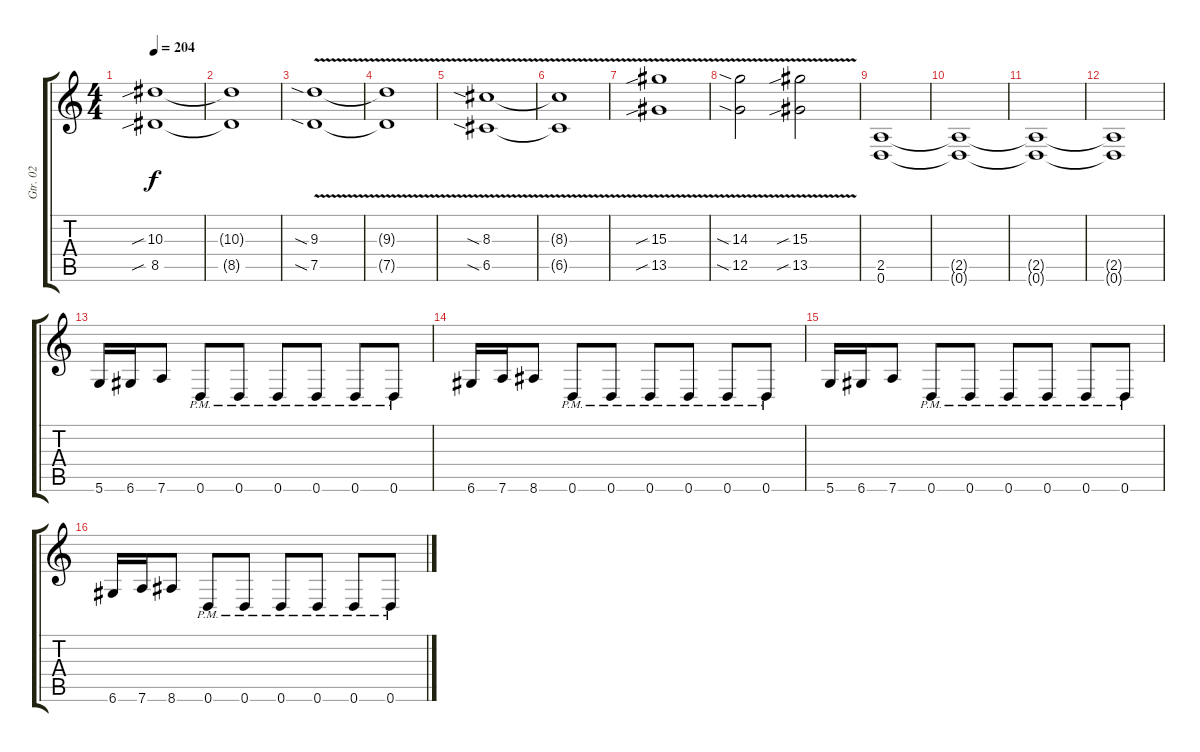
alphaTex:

\track ("Gtr. 02" "Gtr. 02") {instrument distortionguitar}
\staff {score tabs}
\tuning (D4 A3 F3 C3 G2 D2) {hide}
\ts (4 4)
\tempo 204
\clef g2
\ks c
(10.3{sib} 8.5{sib}).1{dy f} |
(10.3{t} 8.5{t}).1 |
(9.3{v sia} 7.5{sia}).1 |
(9.3{t} 7.5{t}).1 |
(8.3{v sia} 6.5{sia}).1 |
(8.3{t} 6.5{t}).1 |
(15.3{v sib} 13.5{sib}).1 |
(14.3{v sia} 12.5{sia}).2 (15.3{v sib} 13.5{sib}).2 |
(2.5 0.6).1 |
(2.5{t} 0.6{t}).1 |
(2.5{t} 0.6{t}).1 |
(2.5{t} 0.6{t}).1 |
5.6.16 6.6.16 7.6.8 0.6{pm}.8 0.6{pm}.8 0.6{pm}.8 0.6{pm}.8 0.6{pm}.8 0.6{pm}.8 |
6.6.16 7.6.16 8.6.8 0.6{pm}.8 0.6{pm}.8 0.6{pm}.8 0.6{pm}.8 0.6{pm}.8 0.6{pm}.8 |
5.6.16 6.6.16 7.6.8 0.6{pm}.8 0.6{pm}.8 0.6{pm}.8 0.6{pm}.8 0.6{pm}.8 0.6{pm}.8 |
6.6.16 7.6.16 8.6.8 0.6{pm}.8 0.6{pm}.8 0.6{pm}.8 0.6{pm}.8 0.6{pm}.8 0.6{pm}.8
